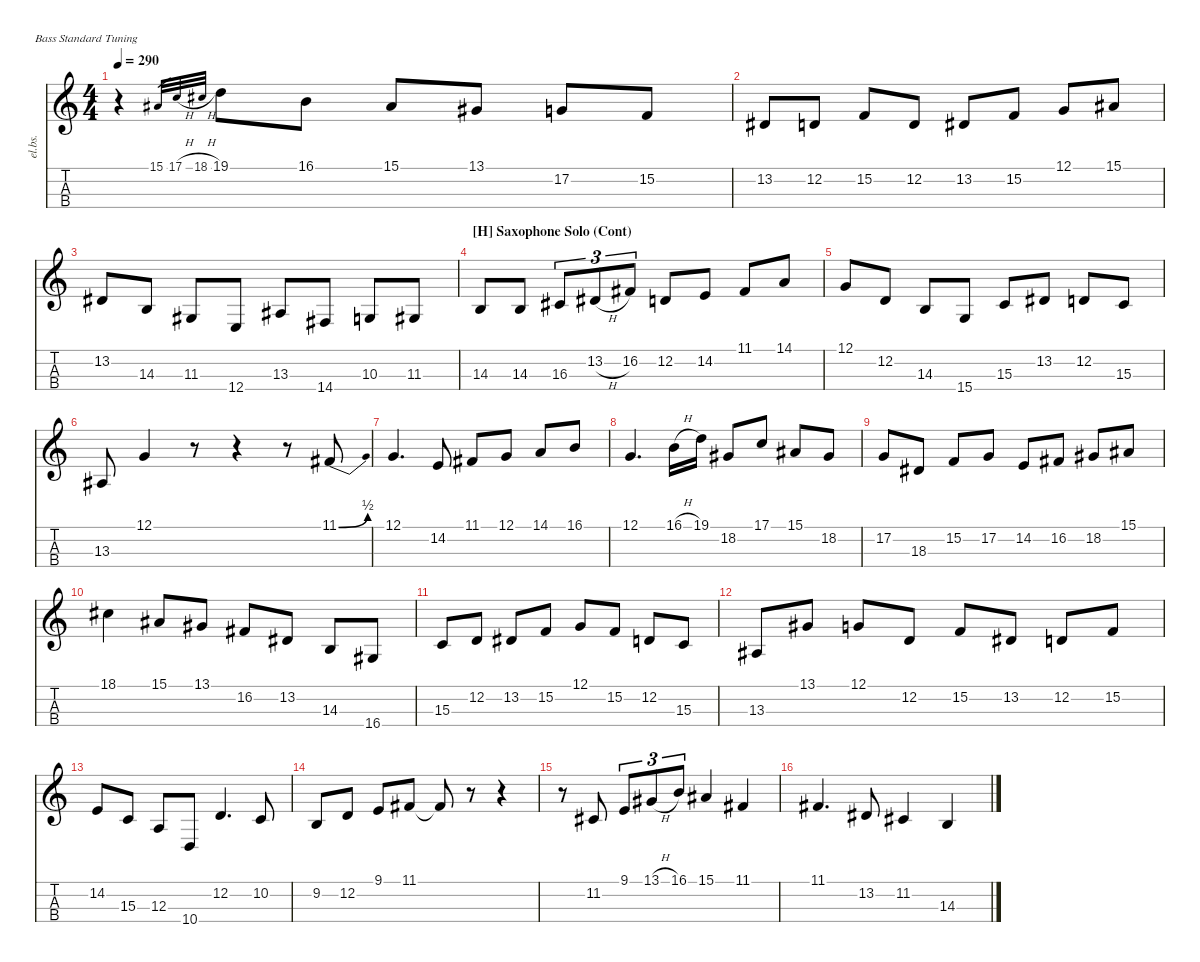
\defaultSystemsLayout 4
\hideDynamics
\bracketExtendMode nobrackets
\otherSystemsTrackNameOrientation horizontal
\track ("Electric Bass" "el.bs.") {instrument electricbassfinger}
\staff {score tabs}
\tuning (G2 D2 A1 E1)
\ts (4 4)
\tempo 290
\clef g2
\ks c
r.4{dy mf} 15.1.32{gr} 17.1{h}.32{gr} 18.1{h}.32{gr} 19.1.8 16.1.8 15.1.8 13.1.8 17.2.8 15.2.8 |
13.2.8 12.2.8 15.2.8 12.2.8 13.2.8 15.2.8 12.1.8 15.1.8 |
13.2.8 14.3.8 11.3.8 12.4.8 13.3.8 14.4.8 10.3.8 11.3.8 |
\section ("H" "Saxophone Solo (Cont)")
14.3.8 14.3.8 16.3.8{tu (3 2)} 13.2{h}.8{tu (3 2)} 16.2.8{tu (3 2)} 12.2.8 14.2.8 11.1.8 14.1.8 |
12.1.8 12.2.8 14.3.8 15.4.8 15.3.8 13.2.8 12.2.8 15.3.8 |
13.3.8 12.1.4 r.8 r.4 r.8 11.1{be (bend 0 0 60 2)}.8 |
12.1.4{d} 14.2.8 11.1.8 12.1.8 14.1.8 16.1.8 |
12.1.4{d} 16.1{h}.16 19.1.16 18.2.8 17.1.8 15.1.8 18.2.8 |
17.2.8 18.3.8 15.2.8 17.2.8 14.2.8 16.2.8 18.2.8 15.1.8 |
18.1.4 15.1.8 13.1.8 16.2.8 13.2.8 14.3.8 16.4.8 |
15.3.8 12.2.8 13.2.8 15.2.8 12.1.8 15.2.8 12.2.8 15.3.8 |
13.3.8 13.1.8 12.1.8 12.2.8 15.2.8 13.2.8 12.2.8 15.2.8 |
14.2.8 15.3.8 12.3.8 10.4.8 12.2.4{d} 10.2.8 |
9.2.8 12.2.8 9.1.8 11.1.8 11.1{t}.8 r.8 r.4 |
r.8 11.2.8 9.1.8{tu (3 2)} 13.1{h}.8{tu (3 2)} 16.1.8{tu (3 2)} 15.1.4 11.1.4 |
11.1.4{d} 13.2.8 11.2.4 14.3.4
